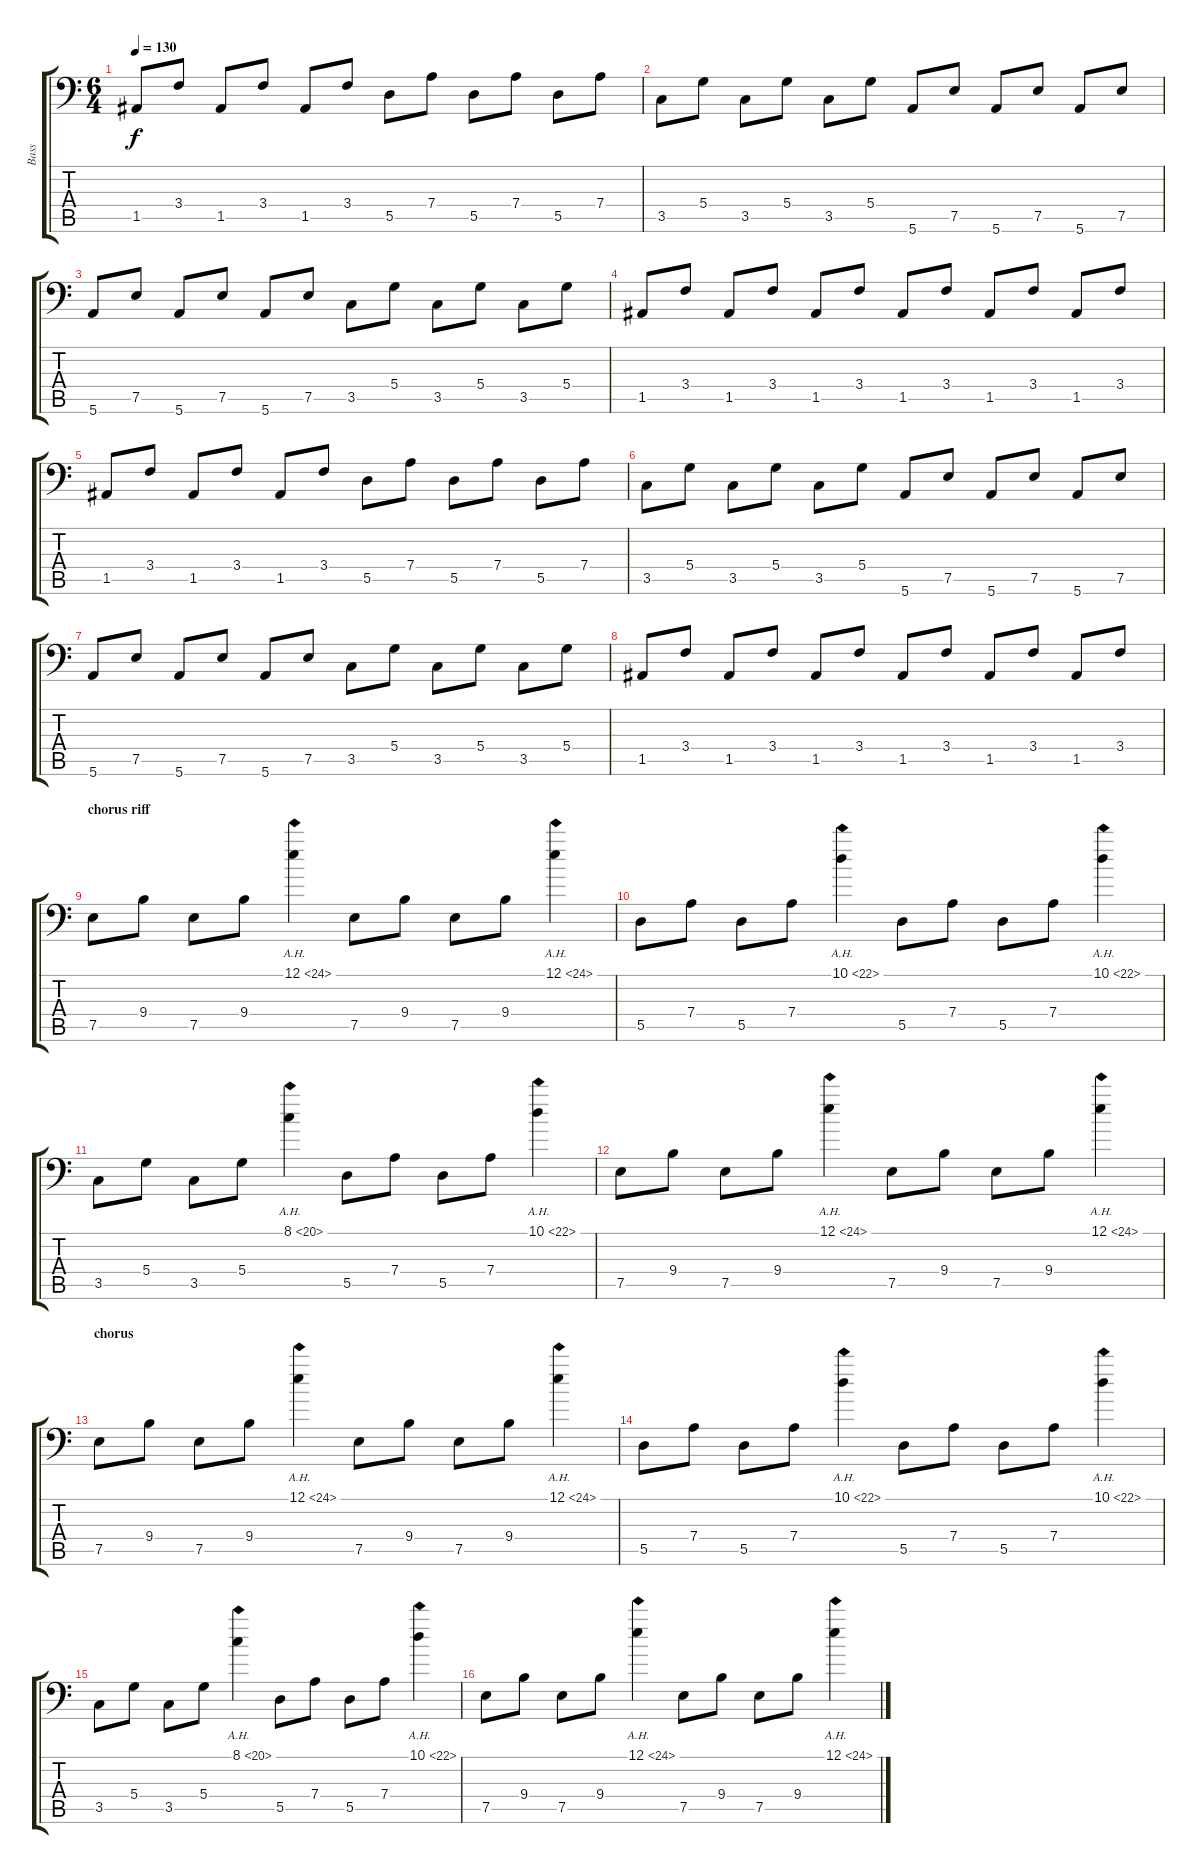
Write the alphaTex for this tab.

\track ("Bass" "Bass") {instrument electricbassfinger}
\staff {score tabs}
\tuning (E3 B2 G2 D2 A1 E1) {hide}
\ts (6 4)
\tempo 130
\clef f4
\ks c
1.5.8{dy f} 3.4.8 1.5.8 3.4.8 1.5.8 3.4.8 5.5.8 7.4.8 5.5.8 7.4.8 5.5.8 7.4.8 |
3.5.8 5.4.8 3.5.8 5.4.8 3.5.8 5.4.8 5.6.8 7.5.8 5.6.8 7.5.8 5.6.8 7.5.8 |
5.6.8 7.5.8 5.6.8 7.5.8 5.6.8 7.5.8 3.5.8 5.4.8 3.5.8 5.4.8 3.5.8 5.4.8 |
1.5.8 3.4.8 1.5.8 3.4.8 1.5.8 3.4.8 1.5.8 3.4.8 1.5.8 3.4.8 1.5.8 3.4.8 |
1.5.8 3.4.8 1.5.8 3.4.8 1.5.8 3.4.8 5.5.8 7.4.8 5.5.8 7.4.8 5.5.8 7.4.8 |
3.5.8 5.4.8 3.5.8 5.4.8 3.5.8 5.4.8 5.6.8 7.5.8 5.6.8 7.5.8 5.6.8 7.5.8 |
5.6.8 7.5.8 5.6.8 7.5.8 5.6.8 7.5.8 3.5.8 5.4.8 3.5.8 5.4.8 3.5.8 5.4.8 |
1.5.8 3.4.8 1.5.8 3.4.8 1.5.8 3.4.8 1.5.8 3.4.8 1.5.8 3.4.8 1.5.8 3.4.8 |
\section ("" "chorus riff")
7.5.8 9.4.8 7.5.8 9.4.8 12.1{ah 12}.4 7.5.8 9.4.8 7.5.8 9.4.8 12.1{ah 12}.4 |
5.5.8 7.4.8 5.5.8 7.4.8 10.1{ah 12}.4 5.5.8 7.4.8 5.5.8 7.4.8 10.1{ah 12}.4 |
3.5.8 5.4.8 3.5.8 5.4.8 8.1{ah 12}.4 5.5.8 7.4.8 5.5.8 7.4.8 10.1{ah 12}.4 |
7.5.8 9.4.8 7.5.8 9.4.8 12.1{ah 12}.4 7.5.8 9.4.8 7.5.8 9.4.8 12.1{ah 12}.4 |
\section ("" "chorus")
7.5.8 9.4.8 7.5.8 9.4.8 12.1{ah 12}.4 7.5.8 9.4.8 7.5.8 9.4.8 12.1{ah 12}.4 |
5.5.8 7.4.8 5.5.8 7.4.8 10.1{ah 12}.4 5.5.8 7.4.8 5.5.8 7.4.8 10.1{ah 12}.4 |
3.5.8 5.4.8 3.5.8 5.4.8 8.1{ah 12}.4 5.5.8 7.4.8 5.5.8 7.4.8 10.1{ah 12}.4 |
7.5.8 9.4.8 7.5.8 9.4.8 12.1{ah 12}.4 7.5.8 9.4.8 7.5.8 9.4.8 12.1{ah 12}.4
